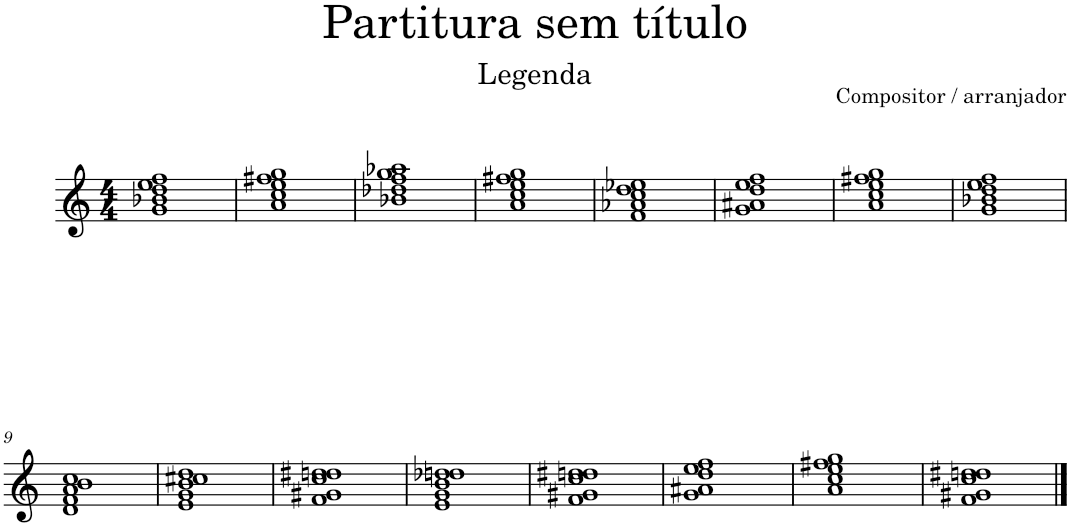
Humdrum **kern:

**kern
*part1
*staff1
*I"Violino
*I'Vno.
*clefG2
*k[]
*M4/4
=1
1g 1b-X 1dd 1ee 1ff
=2
1a 1cc 1ee 1ff#X 1gg
=3
1b-X 1dd-X 1ff 1gg 1aa-X
=4
1a 1cc 1ee 1ff#X 1gg
=5
1f 1a-X 1cc 1dd 1ee-X
=6
1g 1a#X 1dd 1ee 1ff
=7
1a 1cc 1ee 1ff#X 1gg
=8
1g 1b-X 1dd 1ee 1ff
!!LO:LB:g=z
=9
1d 1f 1a 1b 1cc
=10
1e 1g 1b 1cc#X 1dd
=11
1f 1g#X 1cc 1ddn 1dd#X
=12
1e 1g 1b 1dd-X 1ddn
=13
1f 1g#X 1cc 1ddn 1dd#X
=14
1g 1a#X 1dd 1ee 1ff
=15
1a 1cc 1ee 1ff#X 1gg
=16
1f 1g#X 1cc 1ddn 1dd#X
==
*-
